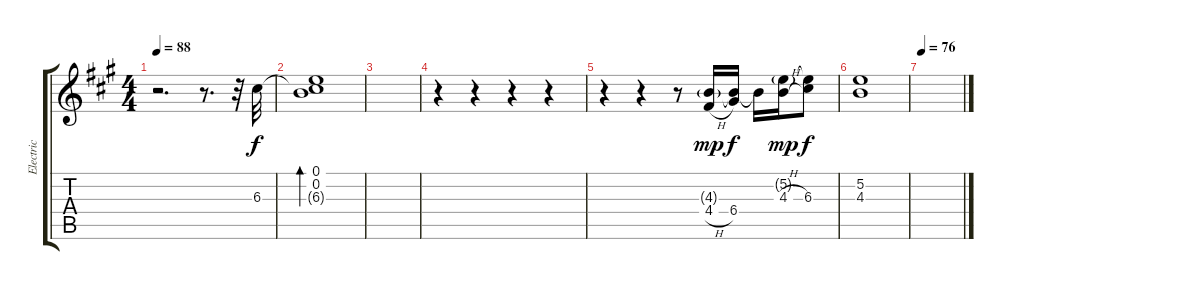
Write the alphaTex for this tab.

\track ("Electric" "Electric") {instrument overdrivenguitar}
\staff {score tabs}
\tuning (E4 B3 G3 D3 A2 E2) {hide}
\ts (4 4)
\tempo 88
\clef g2
\ks a
r.2{d dy f} r.8{d} r.32 6.3.32{volume 13} |
(0.1 0.2 6.3{t}).1{bd 240 volume 0} |
|
r.4 r.4 r.4 r.4 |
r.4 r.4 r.8 (4.3{g} 4.4{h}).16{dy mp} (4.3{t} 6.4).16{dy f} 4.3{t}.16 (5.2{g} 4.3{h}).16{dy mp} (5.2{t} 6.3).8{dy f} |
(5.2 4.3).1{volume 0} |
\tempo 76
